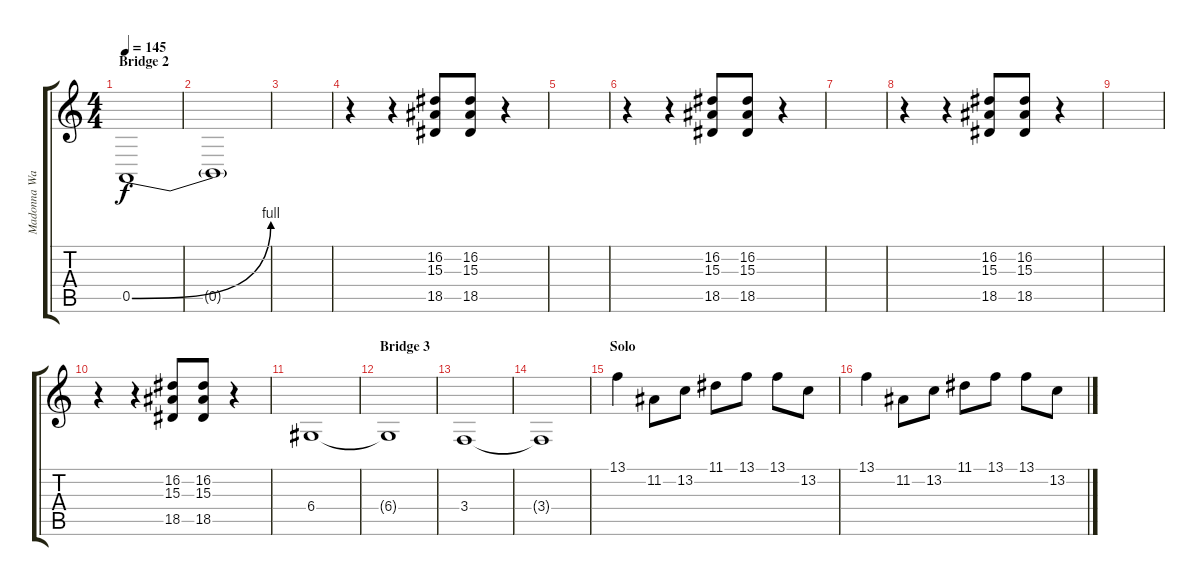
\track ("Madonna Wayne Gacy [Keyboard]" "Madonna Wa") {instrument lead2sawtooth}
\staff {score tabs}
\tuning (E4 B3 G3 D3 A2 D2) {hide}
\ts (4 4)
\section ("" "Bridge 2")
\tempo 145
\clef g2
\ks c
0.5{be (bend 0 0 60 4)}.1{dy f} |
0.5{t}.1 |
|
r.4 r.4 (16.2 15.3 18.5).8 (16.2 15.3 18.5).8 r.4 |
|
r.4 r.4 (16.2 15.3 18.5).8 (16.2 15.3 18.5).8 r.4 |
|
r.4 r.4 (16.2 15.3 18.5).8 (16.2 15.3 18.5).8 r.4 |
|
r.4 r.4 (16.2 15.3 18.5).8 (16.2 15.3 18.5).8 r.4 |
6.4.1{volume 10} |
\section ("" "Bridge 3")
6.4{t}.1 |
3.4.1 |
3.4{t}.1 |
\section ("" "Solo")
13.1.4{volume 7} 11.2.8 13.2.8 11.1.8 13.1.8 13.1.8 13.2.8 |
13.1.4 11.2.8 13.2.8 11.1.8 13.1.8 13.1.8 13.2.8
